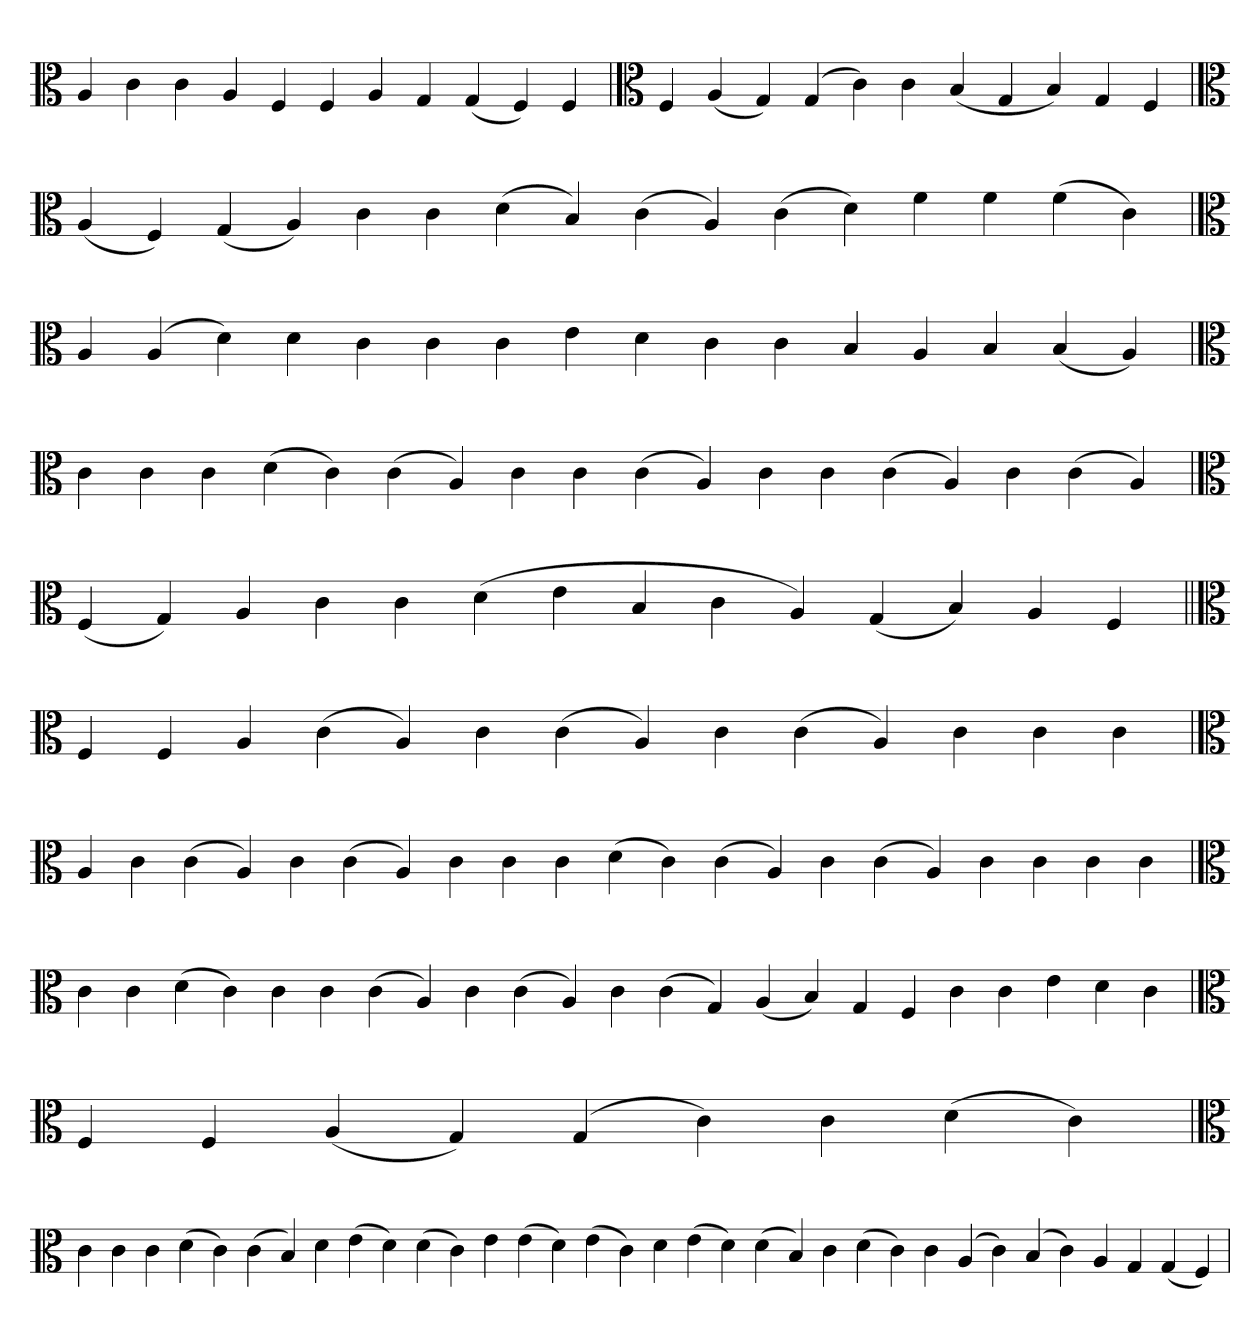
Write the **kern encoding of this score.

**kern
*part1
*staff1
*clefC3
=
4A
4c
4c
4A
4F
4F
4A
4G
(4G
4F)
4F
=
*clefC3
4F
(4A
4G)
(4G
4c)
4c
(4B
4G
4B)
4G
4F
=
*clefC3
(4A
4F)
(4G
4A)
4c
4c
(4d
4B)
(4c
4A)
(4c
4d)
4f
4f
(4f
4c)
=`
*clefC3
4A
(4A
4d)
4d
4c
4c
4c
4e
4d
4c
4c
4B
4A
4B
(4B
4A)
='
*clefC3
4c
4c
4c
(4d
4c)
(4c
4A)
4c
4c
(4c
4A)
4c
4c
(4c
4A)
4c
(4c
4A)
=`
*clefC3
(4F
4G)
4A
4c
4c
(4d
4e
4B
4c
4A)
(4G
4B)
4A
4F
=||
*clefC3
4F
4F
4A
(4c
4A)
4c
(4c
4A)
4c
(4c
4A)
4c
4c
4c
=`
*clefC3
4A
4c
(4c
4A)
4c
(4c
4A)
4c
4c
4c
(4d
4c)
(4c
4A)
4c
(4c
4A)
4c
4c
4c
4c
=`
*clefC3
4c
4c
(4d
4c)
4c
4c
(4c
4A)
4c
(4c
4A)
4c
(4c
4G)
(4A
4B)
4G
4F
4c
4c
4e
4d
4c
=
*clefC3
4F
4F
(4A
4G)
(4G
4c)
4c
(4d
4c)
=`
*clefC3
4c
4c
4c
(4d
4c)
(4c
4B)
4d
(4e
4d)
(4d
4c)
4e
(4e
4d)
(4e
4c)
4d
(4e
4d)
(4d
4B)
4c
(4d
4c)
4c
(4A
4c)
(4B
4c)
4A
4G
(4G
4F)
='
*-
